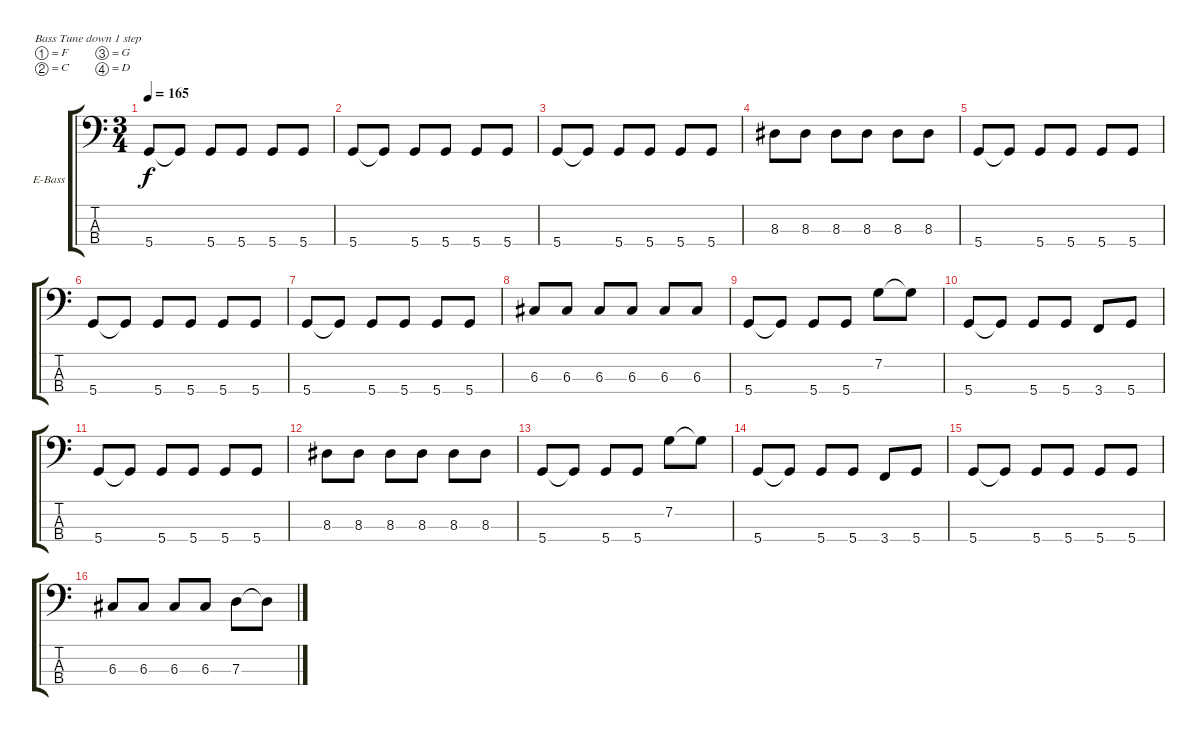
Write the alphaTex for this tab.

\bracketExtendMode groupsimilarinstruments
\firstSystemTrackNameOrientation horizontal
\otherSystemsTrackNameOrientation horizontal
\track ("Electric Bass" "E-Bass") {instrument electricbassfinger}
\staff {score tabs}
\tuning (F2 C2 G1 D1)
\ts (3 4)
\tempo 165
\clef f4
\ks c
5.4.8{dy f instrument electricbassfinger} 5.4{t}.8 5.4.8 5.4.8 5.4.8 5.4.8 |
5.4.8 5.4{t}.8 5.4.8 5.4.8 5.4.8 5.4.8 |
5.4.8 5.4{t}.8 5.4.8 5.4.8 5.4.8 5.4.8 |
8.3.8 8.3.8 8.3.8 8.3.8 8.3.8 8.3.8 |
5.4.8 5.4{t}.8 5.4.8 5.4.8 5.4.8 5.4.8 |
5.4.8 5.4{t}.8 5.4.8 5.4.8 5.4.8 5.4.8 |
5.4.8 5.4{t}.8 5.4.8 5.4.8 5.4.8 5.4.8 |
6.3.8 6.3.8 6.3.8 6.3.8 6.3.8 6.3.8 |
5.4.8 5.4{t}.8 5.4.8 5.4.8 7.2.8 7.2{t}.8 |
5.4.8 5.4{t}.8 5.4.8 5.4.8 3.4.8 5.4.8 |
5.4.8 5.4{t}.8 5.4.8 5.4.8 5.4.8 5.4.8 |
8.3.8 8.3.8 8.3.8 8.3.8 8.3.8 8.3.8 |
5.4.8 5.4{t}.8 5.4.8 5.4.8 7.2.8 7.2{t}.8 |
5.4.8 5.4{t}.8 5.4.8 5.4.8 3.4.8 5.4.8 |
5.4.8 5.4{t}.8 5.4.8 5.4.8 5.4.8 5.4.8 |
6.3.8 6.3.8 6.3.8 6.3.8 7.3.8 7.3{t}.8
